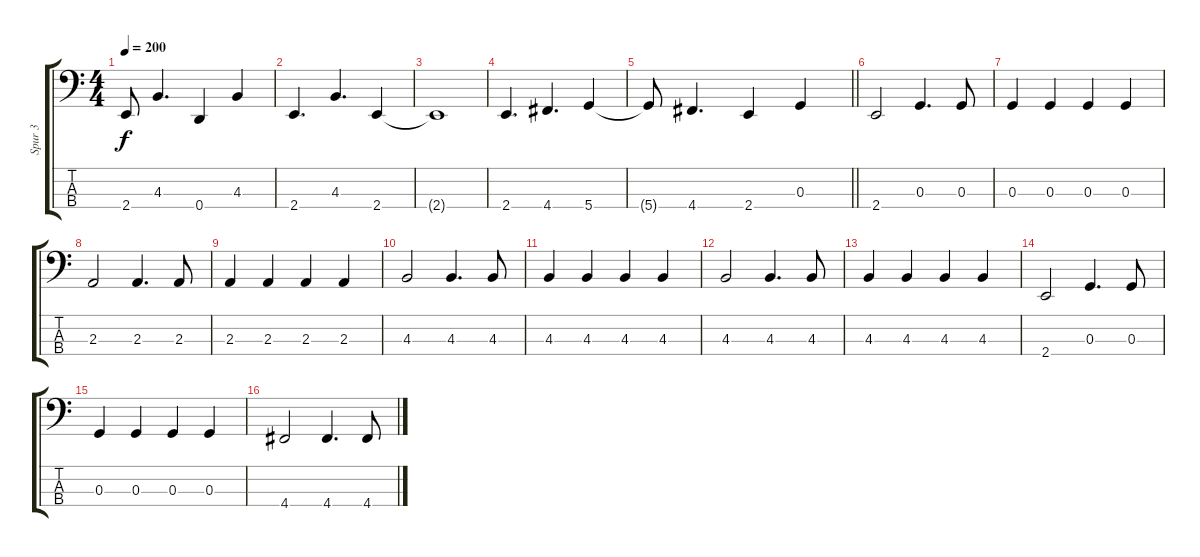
\track ("Spur 3" "Spur 3") {instrument electricbassfinger}
\staff {score tabs}
\tuning (F2 C2 G1 D1) {hide}
\ts (4 4)
\tempo 200
\clef f4
\ks c
2.4{t}.8{dy f} 4.3.4{d} 0.4.4 4.3.4 |
2.4.4{d} 4.3.4{d} 2.4.4 |
2.4{t}.1 |
2.4.4{d} 4.4.4{d} 5.4.4 |
\barLineRight lightlight
5.4{t}.8 4.4.4{d} 2.4.4 0.3.4 |
2.4.2 0.3.4{d} 0.3.8 |
0.3.4 0.3.4 0.3.4 0.3.4 |
2.3.2 2.3.4{d} 2.3.8 |
2.3.4 2.3.4 2.3.4 2.3.4 |
4.3.2 4.3.4{d} 4.3.8 |
4.3.4 4.3.4 4.3.4 4.3.4 |
4.3.2 4.3.4{d} 4.3.8 |
4.3.4 4.3.4 4.3.4 4.3.4 |
2.4.2 0.3.4{d} 0.3.8 |
0.3.4 0.3.4 0.3.4 0.3.4 |
4.4.2 4.4.4{d} 4.4.8
